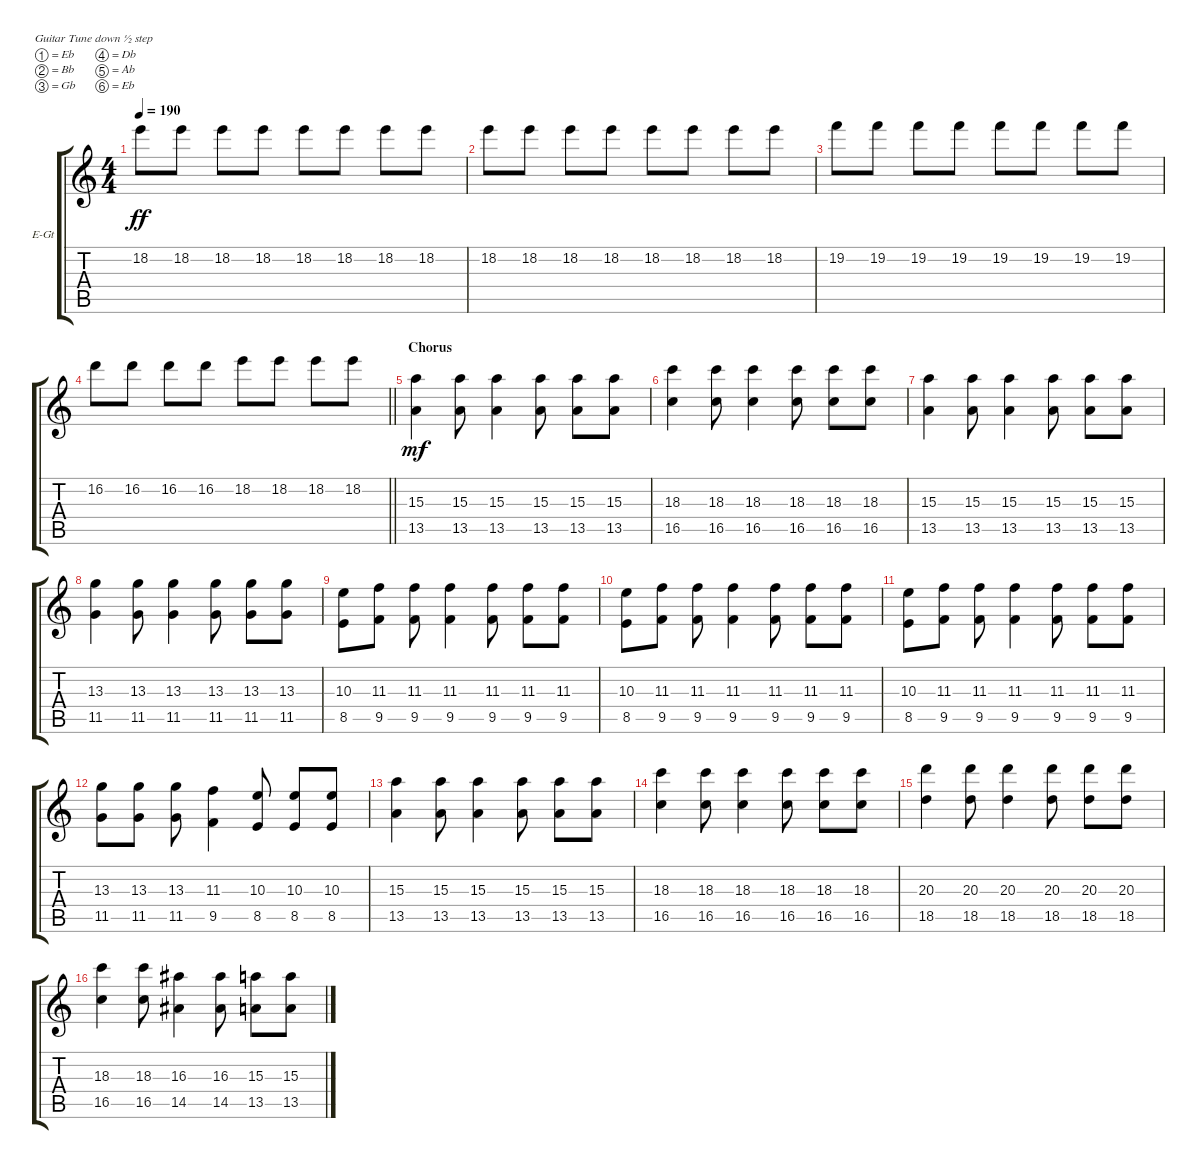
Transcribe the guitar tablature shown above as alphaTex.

\bracketExtendMode groupsimilarinstruments
\firstSystemTrackNameOrientation horizontal
\otherSystemsTrackNameOrientation horizontal
\track ("Guitar2" "E-Gt") {instrument distortionguitar}
\staff {score tabs}
\tuning (Eb4 Bb3 Gb3 Db3 Ab2 Eb2)
\ts (4 4)
\tempo 190
\clef g2
\ks c
18.2.8{dy ff} 18.2.8 18.2.8 18.2.8 18.2.8 18.2.8 18.2.8 18.2.8 |
18.2.8 18.2.8 18.2.8 18.2.8 18.2.8 18.2.8 18.2.8 18.2.8 |
19.2.8 19.2.8 19.2.8 19.2.8 19.2.8 19.2.8 19.2.8 19.2.8 |
\barLineRight lightlight
16.2.8 16.2.8 16.2.8 16.2.8 18.2.8 18.2.8 18.2.8 18.2.8 |
\section ("" "Chorus")
(15.3 13.5).4{dy mf} (15.3 13.5).8 (15.3 13.5).4 (15.3 13.5).8 (15.3 13.5).8 (15.3 13.5).8 |
(18.3 16.5).4 (18.3 16.5).8 (18.3 16.5).4 (18.3 16.5).8 (18.3 16.5).8 (18.3 16.5).8 |
(15.3 13.5).4 (15.3 13.5).8 (15.3 13.5).4 (15.3 13.5).8 (15.3 13.5).8 (15.3 13.5).8 |
(13.3 11.5).4 (13.3 11.5).8 (13.3 11.5).4 (13.3 11.5).8 (13.3 11.5).8 (13.3 11.5).8 |
(10.3 8.5).8 (11.3 9.5).8 (11.3 9.5).8 (11.3 9.5).4 (11.3 9.5).8 (11.3 9.5).8 (11.3 9.5).8 |
(10.3 8.5).8 (11.3 9.5).8 (11.3 9.5).8 (11.3 9.5).4 (11.3 9.5).8 (11.3 9.5).8 (11.3 9.5).8 |
(10.3 8.5).8 (11.3 9.5).8 (11.3 9.5).8 (11.3 9.5).4 (11.3 9.5).8 (11.3 9.5).8 (11.3 9.5).8 |
(13.3 11.5).8 (13.3 11.5).8 (13.3 11.5).8 (11.3 9.5).4 (10.3 8.5).8 (10.3 8.5).8 (10.3 8.5).8 |
(15.3 13.5).4 (15.3 13.5).8 (15.3 13.5).4 (15.3 13.5).8 (15.3 13.5).8 (15.3 13.5).8 |
(18.3 16.5).4 (18.3 16.5).8 (18.3 16.5).4 (18.3 16.5).8 (18.3 16.5).8 (18.3 16.5).8 |
(20.3 18.5).4 (20.3 18.5).8 (20.3 18.5).4 (20.3 18.5).8 (20.3 18.5).8 (20.3 18.5).8 |
(18.3 16.5).4 (18.3 16.5).8 (16.3 14.5).4 (16.3 14.5).8 (15.3 13.5).8 (15.3 13.5).8
